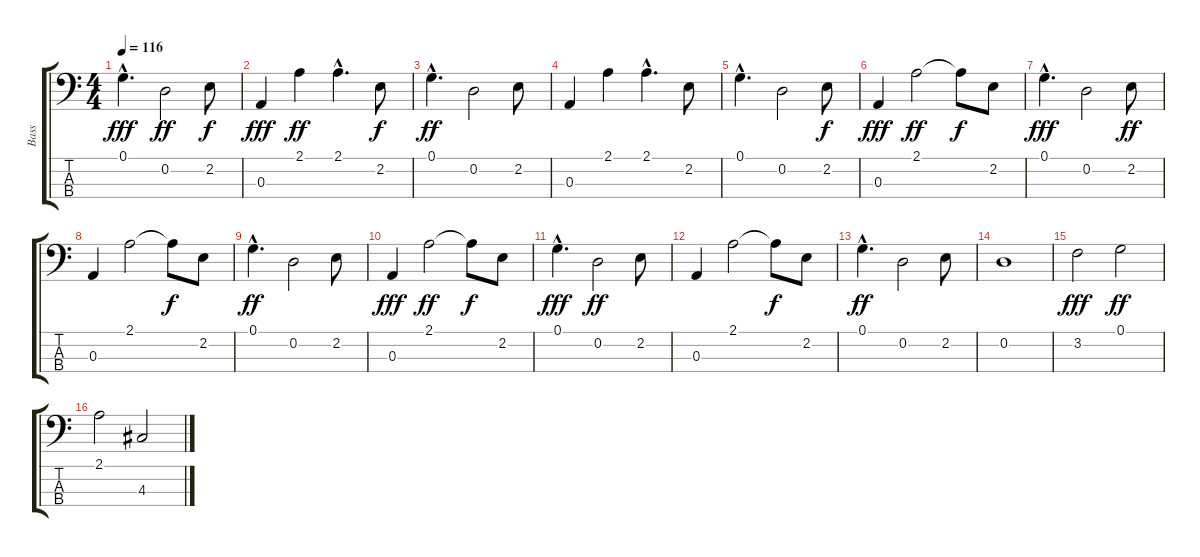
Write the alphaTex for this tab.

\track ("Bass" "Bass") {instrument electricbasspick}
\staff {score tabs}
\tuning (G2 D2 A1 E1) {hide}
\ts (4 4)
\tempo 116
\clef f4
\ks c
0.1{hac}.4{d dy fff} 0.2.2{dy ff} 2.2.8{dy f} |
0.3.4{dy fff} 2.1.4{dy ff} 2.1{hac}.4{d} 2.2.8{dy f} |
0.1{hac}.4{d dy ff} 0.2.2 2.2.8 |
0.3.4 2.1.4 2.1{hac}.4{d} 2.2.8 |
0.1{hac}.4{d} 0.2.2 2.2.8{dy f} |
0.3.4{dy fff} 2.1.2{dy ff} 2.1{t}.8{dy f} 2.2.8 |
0.1{hac}.4{d dy fff} 0.2.2 2.2.8{dy ff} |
0.3.4 2.1.2 2.1{t}.8{dy f} 2.2.8 |
0.1{hac}.4{d dy ff} 0.2.2 2.2.8 |
0.3.4{dy fff} 2.1.2{dy ff} 2.1{t}.8{dy f} 2.2.8 |
0.1{hac}.4{d dy fff} 0.2.2{dy ff} 2.2.8 |
0.3.4 2.1.2 2.1{t}.8{dy f} 2.2.8 |
0.1{hac}.4{d dy ff} 0.2.2 2.2.8 |
0.2.1 |
3.2.2{dy fff} 0.1.2{dy ff} |
2.1.2 4.3.2
